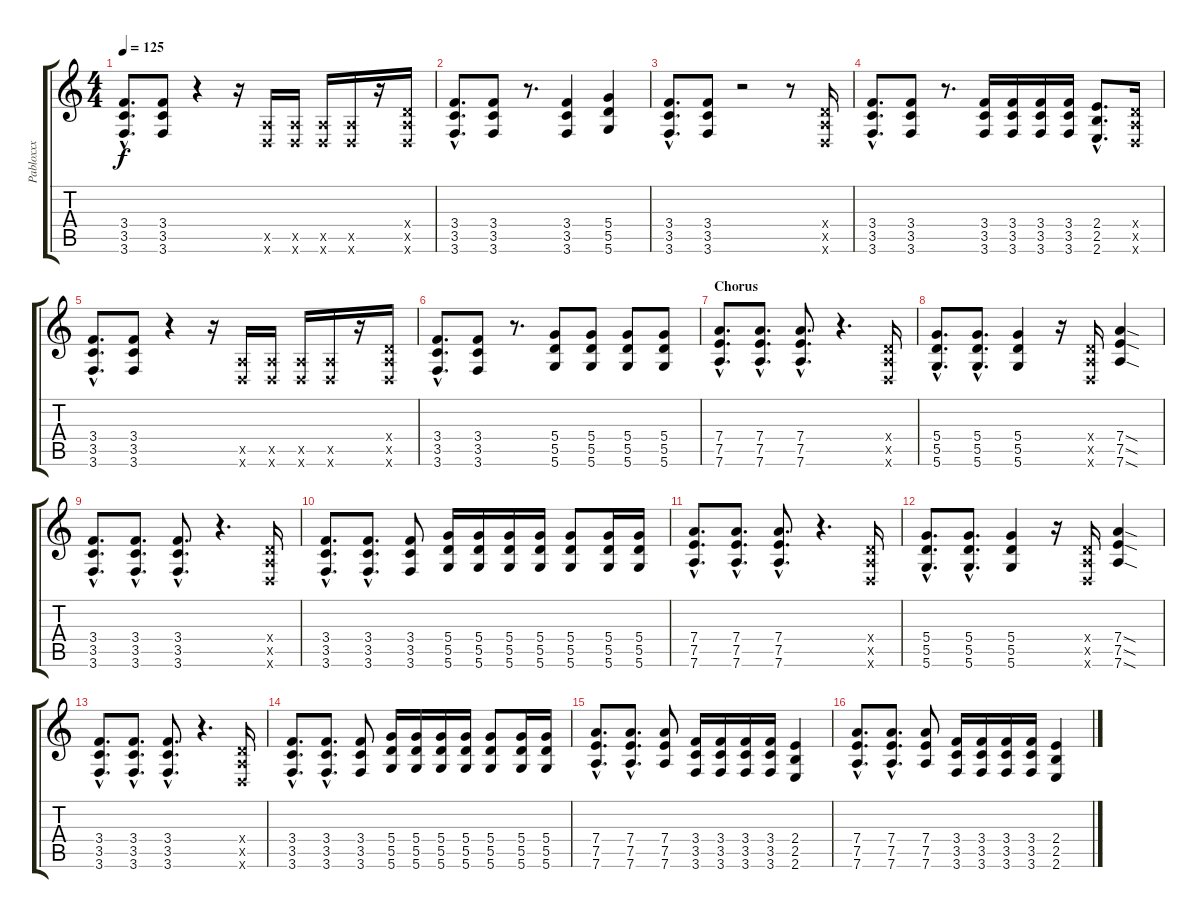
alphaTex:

\track ("Pabloxxx" "Pabloxxx") {instrument distortionguitar}
\staff {score tabs}
\tuning (E4 B3 G3 D3 A2 D2) {hide}
\ts (4 4)
\tempo 125
\clef g2
\ks c
(3.4{hac} 3.5{hac} 3.6{hac}).8{d dy f} (3.4 3.5 3.6).8 r.4 r.16 (0.5{x} 0.6{x}).16 (0.5{x} 0.6{x}).16 (0.5{x} 0.6{x}).16 (0.5{x} 0.6{x}).16 r.16 (0.4{x} 0.5{x} 0.6{x}).16 |
(3.4{hac} 3.5{hac} 3.6{hac}).8{d} (3.4 3.5 3.6).8 r.8{d} (3.4 3.5 3.6).4 (5.4 5.5 5.6).4 |
(3.4{hac} 3.5{hac} 3.6{hac}).8{d} (3.4 3.5 3.6).8 r.2 r.8 (0.4{x} 0.5{x} 0.6{x}).16 |
(3.4{hac} 3.5{hac} 3.6{hac}).8{d} (3.4 3.5 3.6).8 r.8{d} (3.4 3.5 3.6).16 (3.4 3.5 3.6).16 (3.4 3.5 3.6).16 (3.4 3.5 3.6).16 (2.4{hac} 2.5{hac} 2.6{hac}).8{d} (0.4{x} 0.5{x} 0.6{x}).16 |
(3.4{hac} 3.5{hac} 3.6{hac}).8{d} (3.4 3.5 3.6).8 r.4 r.16 (0.5{x} 0.6{x}).16 (0.5{x} 0.6{x}).16 (0.5{x} 0.6{x}).16 (0.5{x} 0.6{x}).16 r.16 (0.4{x} 0.5{x} 0.6{x}).16 |
(3.4{hac} 3.5{hac} 3.6{hac}).8{d} (3.4 3.5 3.6).8 r.8{d} (5.4 5.5 5.6).8 (5.4 5.5 5.6).8 (5.4 5.5 5.6).8 (5.4 5.5 5.6).8 |
\section ("" "Chorus")
(7.4{hac} 7.5{hac} 7.6{hac}).8{d} (7.4{hac} 7.5{hac} 7.6{hac}).8{d} (7.4{hac} 7.5{hac} 7.6{hac}).8{d} r.4{d} (0.4{x} 0.5{x} 0.6{x}).16 |
(5.4{hac} 5.5{hac} 5.6{hac}).8{d} (5.4{hac} 5.5{hac} 5.6{hac}).8{d} (5.4 5.5 5.6).4 r.16 (0.4{x} 0.5{x} 0.6{x}).16 (7.4{sod} 7.5{sod} 7.6{sod}).4 |
(3.4{hac} 3.5{hac} 3.6{hac}).8{d} (3.4{hac} 3.5{hac} 3.6{hac}).8{d} (3.4{hac} 3.5{hac} 3.6{hac}).8{d} r.4{d} (0.4{x} 0.5{x} 0.6{x}).16 |
(3.4{hac} 3.5{hac} 3.6{hac}).8{d} (3.4{hac} 3.5{hac} 3.6{hac}).8{d} (3.4 3.5 3.6).8 (5.4 5.5 5.6).16 (5.4 5.5 5.6).16 (5.4 5.5 5.6).16 (5.4 5.5 5.6).16 (5.4 5.5 5.6).8 (5.4 5.5 5.6).16 (5.4 5.5 5.6).16 |
(7.4{hac} 7.5{hac} 7.6{hac}).8{d} (7.4{hac} 7.5{hac} 7.6{hac}).8{d} (7.4{hac} 7.5{hac} 7.6{hac}).8{d} r.4{d} (0.4{x} 0.5{x} 0.6{x}).16 |
(5.4{hac} 5.5{hac} 5.6{hac}).8{d} (5.4{hac} 5.5{hac} 5.6{hac}).8{d} (5.4 5.5 5.6).4 r.16 (0.4{x} 0.5{x} 0.6{x}).16 (7.4{sod} 7.5{sod} 7.6{sod}).4 |
(3.4{hac} 3.5{hac} 3.6{hac}).8{d} (3.4{hac} 3.5{hac} 3.6{hac}).8{d} (3.4{hac} 3.5{hac} 3.6{hac}).8{d} r.4{d} (0.4{x} 0.5{x} 0.6{x}).16 |
(3.4{hac} 3.5{hac} 3.6{hac}).8{d} (3.4{hac} 3.5{hac} 3.6{hac}).8{d} (3.4 3.5 3.6).8 (5.4 5.5 5.6).16 (5.4 5.5 5.6).16 (5.4 5.5 5.6).16 (5.4 5.5 5.6).16 (5.4 5.5 5.6).8 (5.4 5.5 5.6).16 (5.4 5.5 5.6).16 |
(7.4{hac} 7.5{hac} 7.6{hac}).8{d} (7.4{hac} 7.5{hac} 7.6{hac}).8{d} (7.4 7.5 7.6).8 (3.4 3.5 3.6).16 (3.4 3.5 3.6).16 (3.4 3.5 3.6).16 (3.4 3.5 3.6).16 (2.4 2.5 2.6).4 |
(7.4{hac} 7.5{hac} 7.6{hac}).8{d} (7.4{hac} 7.5{hac} 7.6{hac}).8{d} (7.4 7.5 7.6).8 (3.4 3.5 3.6).16 (3.4 3.5 3.6).16 (3.4 3.5 3.6).16 (3.4 3.5 3.6).16 (2.4 2.5 2.6).4
